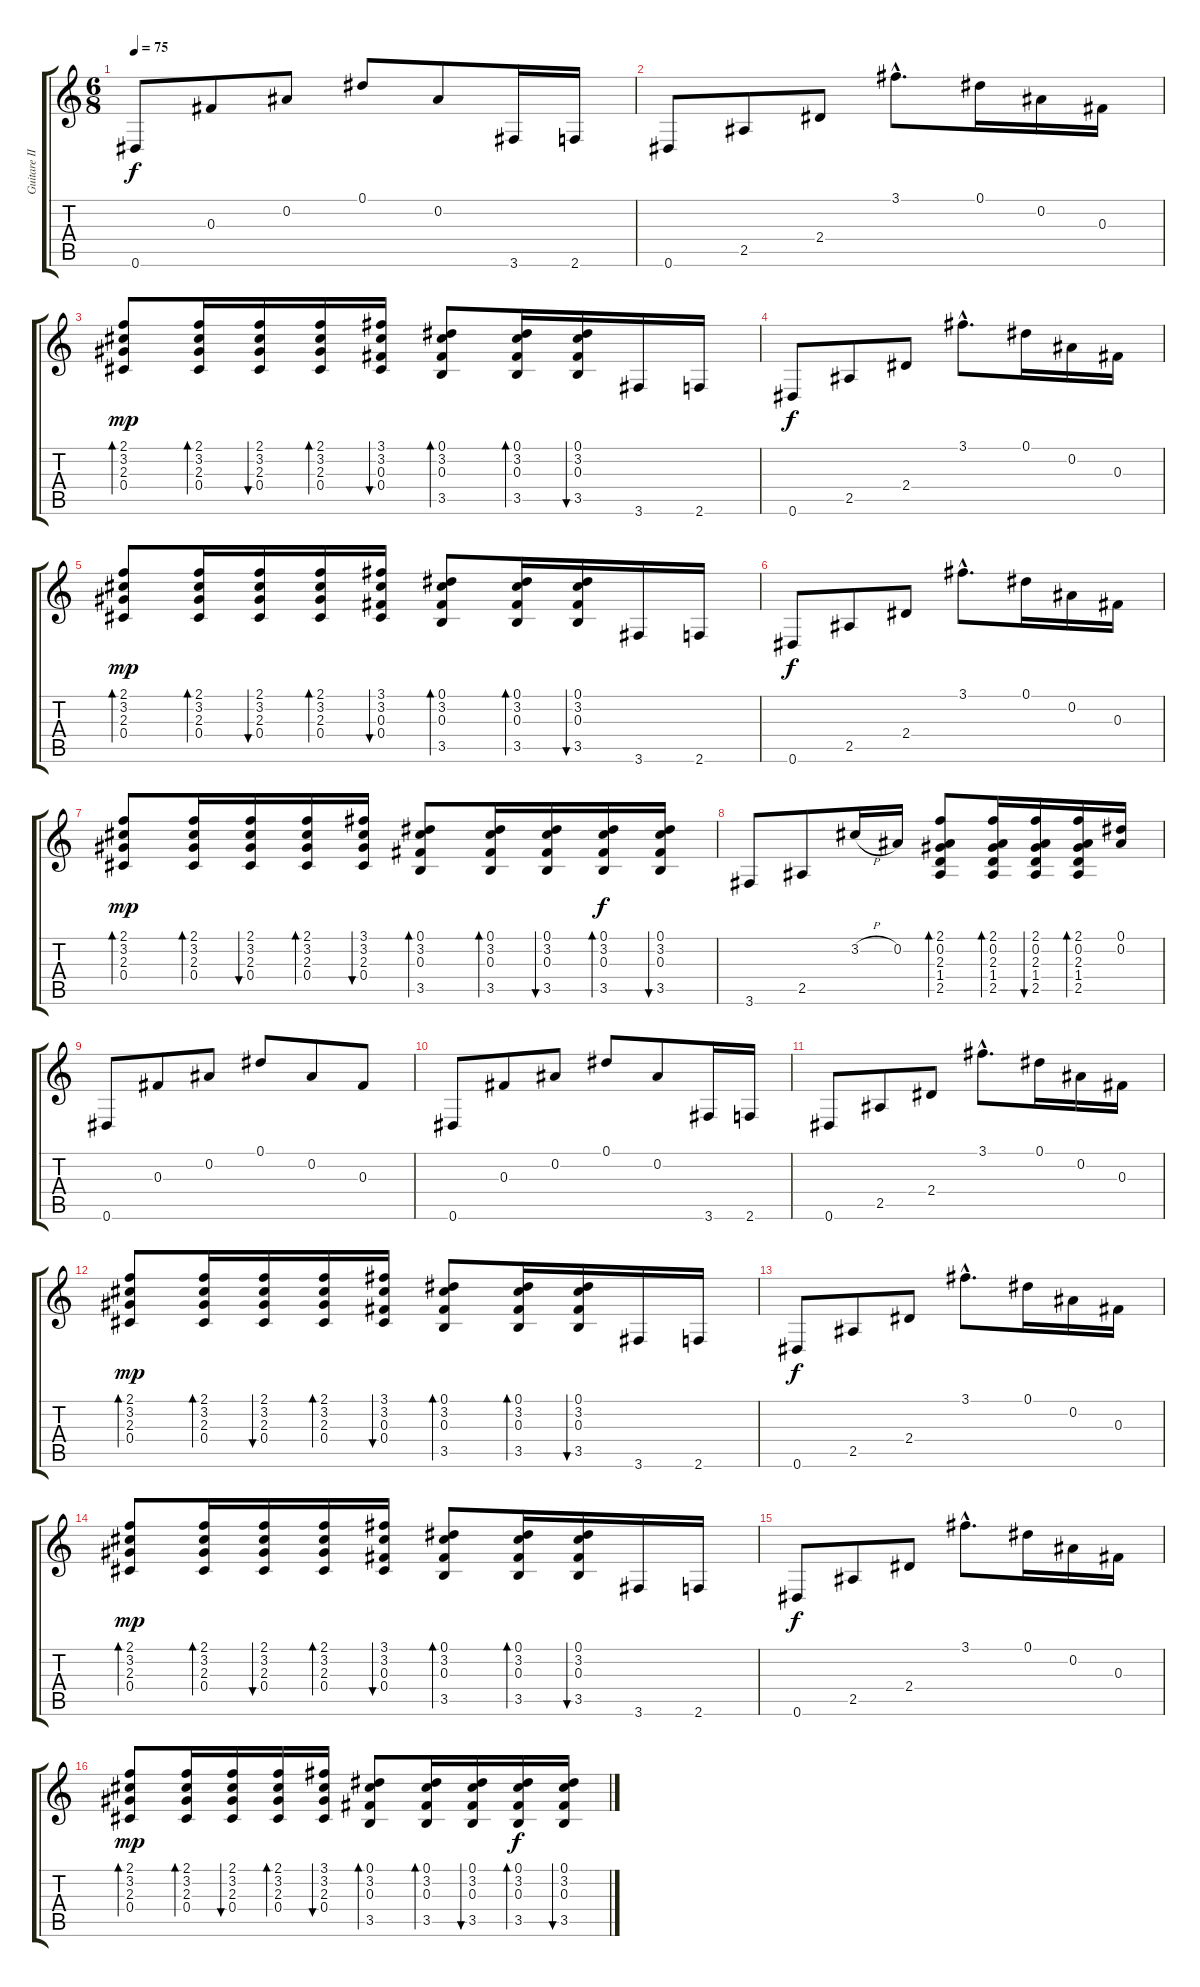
\track ("Guitare III ( James Acoustique )" "Guitare II") {instrument acousticguitarsteel}
\staff {score tabs}
\tuning (Eb4 Bb3 Gb3 Db3 Ab2 Eb2) {hide}
\ts (6 8)
\tempo 75
\clef g2
\ks c
0.6.8{dy f} 0.3.8 0.2.8 0.1.8 0.2.8 3.6.16 2.6.16 |
0.6.8 2.5.8 2.4.8 3.1{hac}.8{d} 0.1.16 0.2.16 0.3.16 |
(2.1 3.2 2.3 0.4).8{bd 30 dy mp} (2.1 3.2 2.3 0.4).16{bd 30} (2.1 3.2 2.3 0.4).16{bu 30} (2.1 3.2 2.3 0.4).16{bd 30} (3.1 3.2 0.3 0.4).16{bu 30} (0.1 3.2 0.3 3.5).8{bd 30} (0.1 3.2 0.3 3.5).16{bd 30} (0.1 3.2 0.3 3.5).16{bu 30} 3.6.16 2.6.16 |
0.6.8{dy f} 2.5.8 2.4.8 3.1{hac}.8{d} 0.1.16 0.2.16 0.3.16 |
(2.1 3.2 2.3 0.4).8{bd 30 dy mp} (2.1 3.2 2.3 0.4).16{bd 30} (2.1 3.2 2.3 0.4).16{bu 30} (2.1 3.2 2.3 0.4).16{bd 30} (3.1 3.2 0.3 0.4).16{bu 30} (0.1 3.2 0.3 3.5).8{bd 30} (0.1 3.2 0.3 3.5).16{bd 30} (0.1 3.2 0.3 3.5).16{bu 30} 3.6.16 2.6.16 |
0.6.8{dy f} 2.5.8 2.4.8 3.1{hac}.8{d} 0.1.16 0.2.16 0.3.16 |
(2.1 3.2 2.3 0.4).8{bd 30 dy mp} (2.1 3.2 2.3 0.4).16{bd 30} (2.1 3.2 2.3 0.4).16{bu 30} (2.1 3.2 2.3 0.4).16{bd 30} (3.1 3.2 2.3 0.4).16{bu 30} (0.1 3.2 0.3 3.5).8{bd 30} (0.1 3.2 0.3 3.5).16{bd 30} (0.1 3.2 0.3 3.5).16{bu 30} (0.1 3.2 0.3 3.5).16{bd 30 dy f} (0.1 3.2 0.3 3.5).16{bu 30} |
3.6.8 2.5.8 3.2{h}.16 0.2.16 (2.1 0.2 2.3 1.4 2.5).8{bd 30} (2.1 0.2 2.3 1.4 2.5).16{bd 30} (2.1 0.2 2.3 1.4 2.5).16{bu 30} (2.1 0.2 2.3 1.4 2.5).16{bd 30} (0.1 0.2).16 |
0.6.8 0.3.8 0.2.8 0.1.8 0.2.8 0.3.8 |
0.6.8 0.3.8 0.2.8 0.1.8 0.2.8 3.6.16 2.6.16 |
0.6.8 2.5.8 2.4.8 3.1{hac}.8{d} 0.1.16 0.2.16 0.3.16 |
(2.1 3.2 2.3 0.4).8{bd 30 dy mp} (2.1 3.2 2.3 0.4).16{bd 30} (2.1 3.2 2.3 0.4).16{bu 30} (2.1 3.2 2.3 0.4).16{bd 30} (3.1 3.2 0.3 0.4).16{bu 30} (0.1 3.2 0.3 3.5).8{bd 30} (0.1 3.2 0.3 3.5).16{bd 30} (0.1 3.2 0.3 3.5).16{bu 30} 3.6.16 2.6.16 |
0.6.8{dy f} 2.5.8 2.4.8 3.1{hac}.8{d} 0.1.16 0.2.16 0.3.16 |
(2.1 3.2 2.3 0.4).8{bd 30 dy mp} (2.1 3.2 2.3 0.4).16{bd 30} (2.1 3.2 2.3 0.4).16{bu 30} (2.1 3.2 2.3 0.4).16{bd 30} (3.1 3.2 0.3 0.4).16{bu 30} (0.1 3.2 0.3 3.5).8{bd 30} (0.1 3.2 0.3 3.5).16{bd 30} (0.1 3.2 0.3 3.5).16{bu 30} 3.6.16 2.6.16 |
0.6.8{dy f} 2.5.8 2.4.8 3.1{hac}.8{d} 0.1.16 0.2.16 0.3.16 |
(2.1 3.2 2.3 0.4).8{bd 30 dy mp} (2.1 3.2 2.3 0.4).16{bd 30} (2.1 3.2 2.3 0.4).16{bu 30} (2.1 3.2 2.3 0.4).16{bd 30} (3.1 3.2 2.3 0.4).16{bu 30} (0.1 3.2 0.3 3.5).8{bd 30} (0.1 3.2 0.3 3.5).16{bd 30} (0.1 3.2 0.3 3.5).16{bu 30} (0.1 3.2 0.3 3.5).16{bd 30 dy f} (0.1 3.2 0.3 3.5).16{bu 30}
